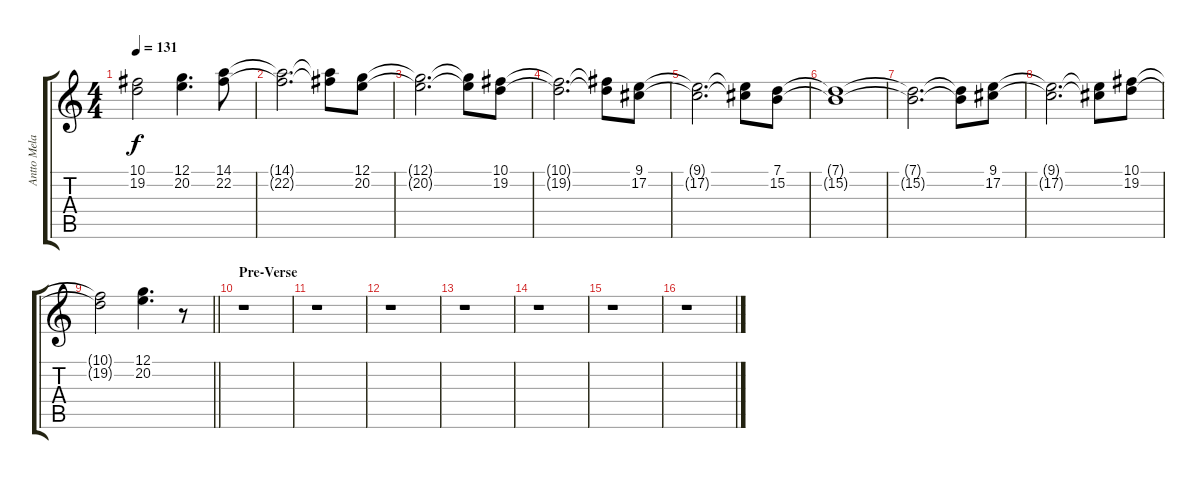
\track ("Antto Melasniemi (Keyboard)" "Antto Mela") {instrument flute}
\staff {score tabs}
\tuning (E4 B3 G3 D3 A2 E2) {hide}
\ts (4 4)
\tempo 131
\clef g2
\ks c
(10.1{t} 19.2{t}).2{dy f} (12.1 20.2).4{d} (14.1 22.2).8 |
(14.1{t} 22.2{t}).2{d} (14.1{t} 22.2{t}).8 (12.1 20.2).8 |
(12.1{t} 20.2{t}).2{d} (12.1{t} 20.2{t}).8 (10.1 19.2).8 |
(10.1{t} 19.2{t}).2{d} (10.1{t} 19.2{t}).8 (9.1 17.2).8 |
(9.1{t} 17.2{t}).2{d} (9.1{t} 17.2{t}).8 (7.1 15.2).8 |
(7.1{t} 15.2{t}).1 |
(7.1{t} 15.2{t}).2{d} (7.1{t} 15.2{t}).8 (9.1 17.2).8 |
(9.1{t} 17.2{t}).2{d} (9.1{t} 17.2{t}).8 (10.1 19.2).8 |
\barLineRight lightlight
(10.1{t} 19.2{t}).2 (12.1 20.2).4{d} r.8 |
\section ("" "Pre-Verse")
r.1 |
r.1 |
r.1 |
r.1 |
r.1 |
r.1 |
r.1
